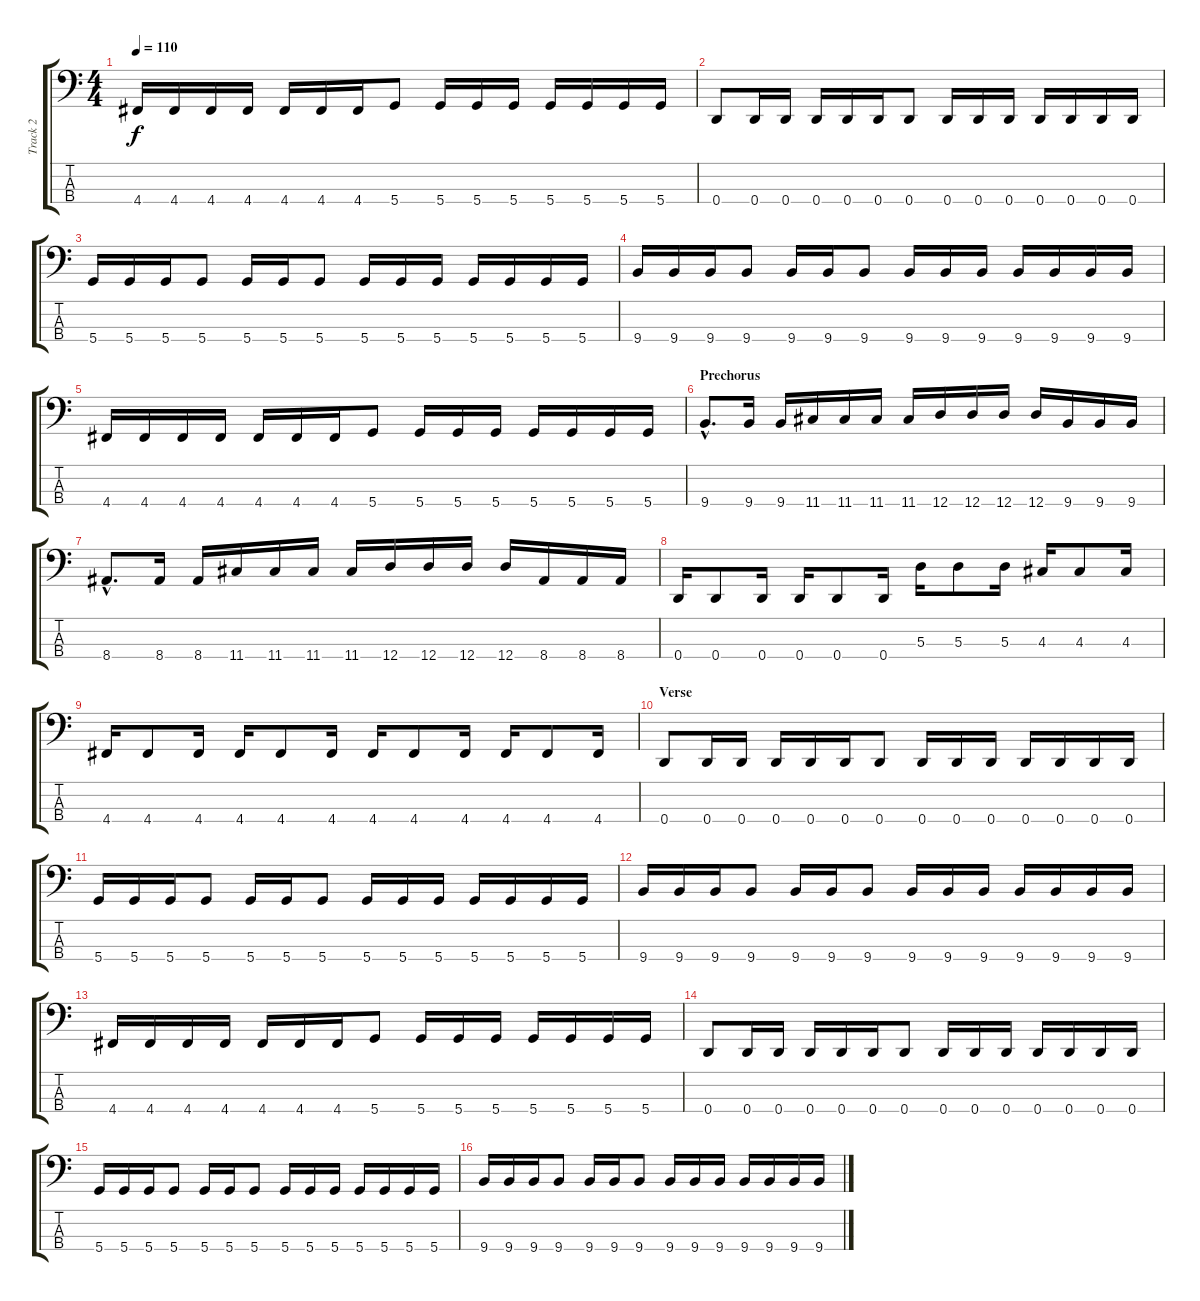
\track ("Track 2" "Track 2") {instrument electricbasspick}
\staff {score tabs}
\tuning (G2 D2 A1 D1) {hide}
\ts (4 4)
\tempo 110
\clef f4
\ks c
4.4.16{dy f} 4.4.16 4.4.16 4.4.16 4.4.16 4.4.16 4.4.16 5.4.8 5.4.16 5.4.16 5.4.16 5.4.16 5.4.16 5.4.16 5.4.16 |
0.4.8 0.4.16 0.4.16 0.4.16 0.4.16 0.4.16 0.4.8 0.4.16 0.4.16 0.4.16 0.4.16 0.4.16 0.4.16 0.4.16 |
5.4.16 5.4.16 5.4.16 5.4.8 5.4.16 5.4.16 5.4.8 5.4.16 5.4.16 5.4.16 5.4.16 5.4.16 5.4.16 5.4.16 |
9.4.16 9.4.16 9.4.16 9.4.8 9.4.16 9.4.16 9.4.8 9.4.16 9.4.16 9.4.16 9.4.16 9.4.16 9.4.16 9.4.16 |
4.4.16 4.4.16 4.4.16 4.4.16 4.4.16 4.4.16 4.4.16 5.4.8 5.4.16 5.4.16 5.4.16 5.4.16 5.4.16 5.4.16 5.4.16 |
\section ("" "Prechorus")
9.4{hac}.8{d} 9.4.16 9.4.16 11.4.16 11.4.16 11.4.16 11.4.16 12.4.16 12.4.16 12.4.16 12.4.16 9.4.16 9.4.16 9.4.16 |
8.4{hac}.8{d} 8.4.16 8.4.16 11.4.16 11.4.16 11.4.16 11.4.16 12.4.16 12.4.16 12.4.16 12.4.16 8.4.16 8.4.16 8.4.16 |
0.4.16 0.4.8 0.4.16 0.4.16 0.4.8 0.4.16 5.3.16 5.3.8 5.3.16 4.3.16 4.3.8 4.3.16 |
4.4.16 4.4.8 4.4.16 4.4.16 4.4.8 4.4.16 4.4.16 4.4.8 4.4.16 4.4.16 4.4.8 4.4.16 |
\section ("" "Verse")
0.4.8 0.4.16 0.4.16 0.4.16 0.4.16 0.4.16 0.4.8 0.4.16 0.4.16 0.4.16 0.4.16 0.4.16 0.4.16 0.4.16 |
5.4.16 5.4.16 5.4.16 5.4.8 5.4.16 5.4.16 5.4.8 5.4.16 5.4.16 5.4.16 5.4.16 5.4.16 5.4.16 5.4.16 |
9.4.16 9.4.16 9.4.16 9.4.8 9.4.16 9.4.16 9.4.8 9.4.16 9.4.16 9.4.16 9.4.16 9.4.16 9.4.16 9.4.16 |
4.4.16 4.4.16 4.4.16 4.4.16 4.4.16 4.4.16 4.4.16 5.4.8 5.4.16 5.4.16 5.4.16 5.4.16 5.4.16 5.4.16 5.4.16 |
0.4.8 0.4.16 0.4.16 0.4.16 0.4.16 0.4.16 0.4.8 0.4.16 0.4.16 0.4.16 0.4.16 0.4.16 0.4.16 0.4.16 |
5.4.16 5.4.16 5.4.16 5.4.8 5.4.16 5.4.16 5.4.8 5.4.16 5.4.16 5.4.16 5.4.16 5.4.16 5.4.16 5.4.16 |
9.4.16 9.4.16 9.4.16 9.4.8 9.4.16 9.4.16 9.4.8 9.4.16 9.4.16 9.4.16 9.4.16 9.4.16 9.4.16 9.4.16
